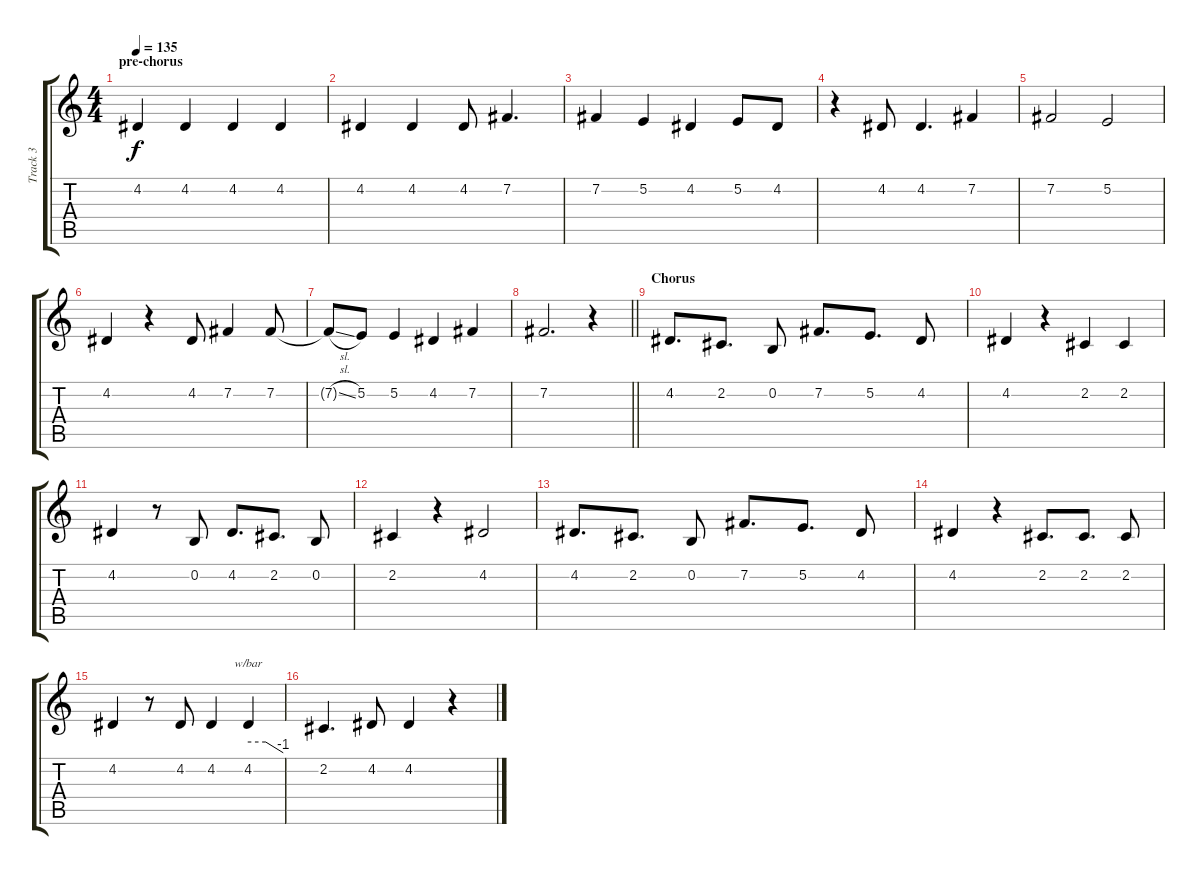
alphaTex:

\track ("Track 3" "Track 3") {instrument lead5charang}
\staff {score tabs}
\tuning (E4 B3 G3 D3 A2 E2) {hide}
\ts (4 4)
\section ("" "pre-chorus")
\tempo 135
\clef g2
\ks c
4.2.4{dy f} 4.2.4 4.2.4 4.2.4 |
4.2.4 4.2.4 4.2.8 7.2.4{d} |
7.2.4 5.2.4 4.2.4 5.2.8 4.2.8 |
r.4 4.2.8 4.2.4{d} 7.2.4 |
7.2.2 5.2.2 |
4.2.4 r.4 4.2.8 7.2.4 7.2.8 |
7.2{sl t}.8 5.2.8 5.2.4 4.2.4 7.2.4 |
\barLineRight lightlight
7.2.2{d} r.4 |
\section ("" "Chorus")
4.2.8{d} 2.2.8{d} 0.2.8 7.2.8{d} 5.2.8{d} 4.2.8 |
4.2.4 r.4 2.2.4 2.2.4 |
4.2.4 r.8 0.2.8 4.2.8{d} 2.2.8{d} 0.2.8 |
2.2.4 r.4 4.2.2 |
4.2.8{d} 2.2.8{d} 0.2.8 7.2.8{d} 5.2.8{d} 4.2.8 |
4.2.4 r.4 2.2.8{d} 2.2.8{d} 2.2.8 |
4.2.4 r.8 4.2.8 4.2.4 4.2.4{tbe (custom default 0 0 30 0 60 -4)} |
2.2.4{d} 4.2.8 4.2.4 r.4
